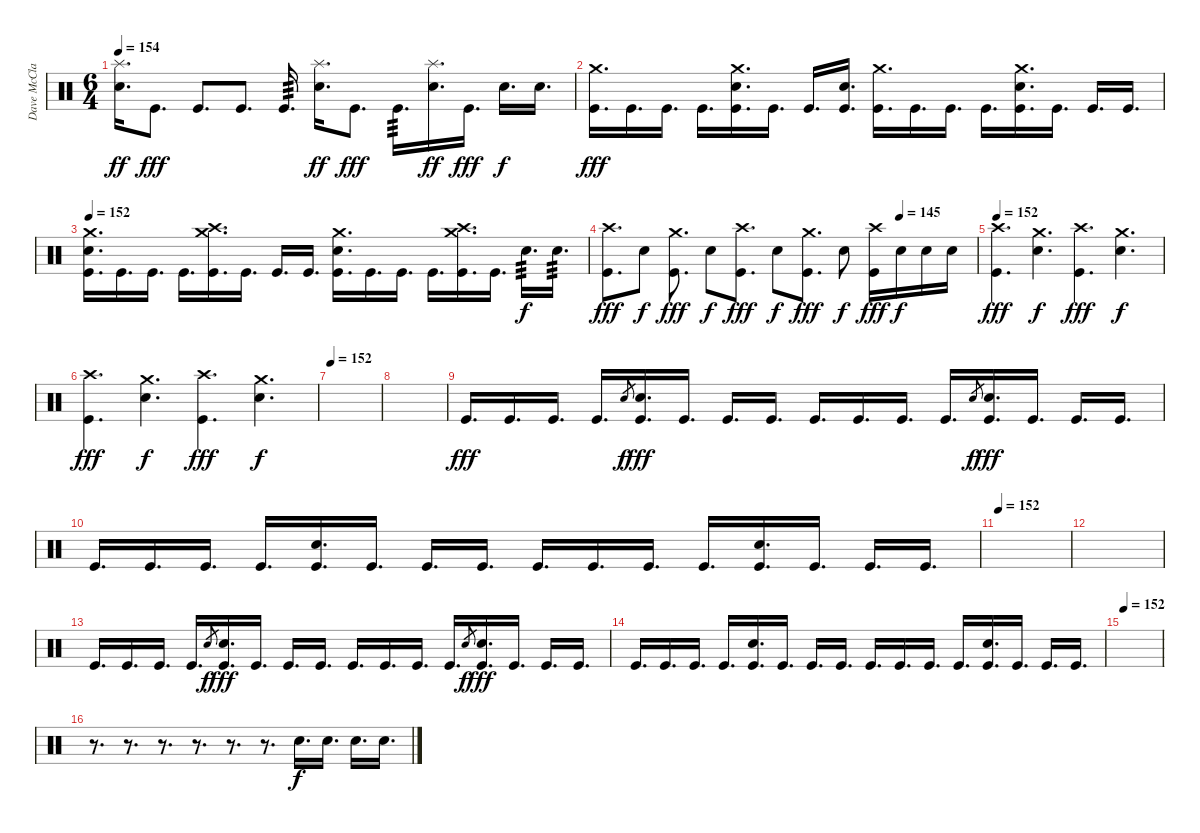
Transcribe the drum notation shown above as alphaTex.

\track ("Dave McClain" "Dave McCla") {instrument percussion}
\staff {score}
\articulation defaults
\ts (6 4)
\tempo 154
\clef neutral
\ks c
("Splash (hit)" "Electric Snare (hit)").16{d dy ff} "Kick (hit)".8{d dy fff} "Kick (hit)".8{d} "Kick (hit)".8{d} "Kick (hit)".16{d tp 3} ("Splash (hit)" "Electric Snare (hit)").16{d dy ff} "Kick (hit)".8{d dy fff} "Kick (hit)".16{d tp 3} ("Splash (hit)" "Electric Snare (hit)").16{d dy ff} "Kick (hit)".16{d dy fff} "Electric Snare (hit)".16{d dy f} "Electric Snare (hit)".16{d} |
("Crash medium (hit)" "Kick (hit)").16{d dy fff} "Kick (hit)".16{d} "Kick (hit)".16{d} "Kick (hit)".16{d} ("Crash medium (hit)" "Electric Snare (hit)" "Kick (hit)").16{d} "Kick (hit)".16{d} "Kick (hit)".16{d} ("Electric Snare (hit)" "Kick (hit)").16{d} ("Crash medium (hit)" "Kick (hit)").16{d} "Kick (hit)".16{d} "Kick (hit)".16{d} "Kick (hit)".16{d} ("Crash medium (hit)" "Electric Snare (hit)" "Kick (hit)").16{d} "Kick (hit)".16{d} "Kick (hit)".16{d} "Kick (hit)".16{d} |
\tempo 152
("Crash medium (hit)" "Electric Snare (hit)" "Kick (hit)").16{d} "Kick (hit)".16{d} "Kick (hit)".16{d} "Kick (hit)".16{d} ("Crash medium (hit)" "Crash high (hit)" "Kick (hit)").16{d} "Kick (hit)".16{d} "Kick (hit)".16{d} "Kick (hit)".16{d} ("Crash medium (hit)" "Electric Snare (hit)" "Kick (hit)").16{d} "Kick (hit)".16{d} "Kick (hit)".16{d} "Kick (hit)".16{d} ("Crash medium (hit)" "Crash high (hit)" "Kick (hit)").16{d} "Kick (hit)".16{d} "Electric Snare (hit)".16{d tp 3 dy f} "Electric Snare (hit)".16{d tp 3} |
\tempo (145 0.7916666666666666)
("Crash high (hit)" "Kick (hit)").8{d dy fff} "Electric Snare (hit)".8{dy f} ("Crash medium (hit)" "Kick (hit)").8{d dy fff} "Electric Snare (hit)".8{dy f} ("Crash high (hit)" "Kick (hit)").8{d dy fff} "Electric Snare (hit)".8{dy f} ("Crash medium (hit)" "Kick (hit)").8{d dy fff} "Electric Snare (hit)".8{dy f} ("Crash high (hit)" "Kick (hit)").16{dy fff} "Electric Snare (hit)".16{dy f} "Electric Snare (hit)".16 "Electric Snare (hit)".16 |
\tempo 152
("Crash high (hit)" "Kick (hit)").4{d dy fff} ("Crash medium (hit)" "Electric Snare (hit)").4{d dy f} ("Crash high (hit)" "Kick (hit)").4{d dy fff} ("Crash medium (hit)" "Electric Snare (hit)").4{d dy f} |
("Crash high (hit)" "Kick (hit)").4{d dy fff} ("Crash medium (hit)" "Electric Snare (hit)").4{d dy f} ("Crash high (hit)" "Kick (hit)").4{d dy fff} ("Crash medium (hit)" "Electric Snare (hit)").4{d dy f} |
\tempo 152
|
|
"Kick (hit)".16{d dy fff} "Kick (hit)".16{d} "Kick (hit)".16{d} "Kick (hit)".16{d} "Electric Snare (hit)".8{gr dy f} ("Electric Snare (hit)" "Kick (hit)").16{d dy fff} "Kick (hit)".16{d} "Kick (hit)".16{d} "Kick (hit)".16{d} "Kick (hit)".16{d} "Kick (hit)".16{d} "Kick (hit)".16{d} "Kick (hit)".16{d} "Electric Snare (hit)".8{gr dy f} ("Electric Snare (hit)" "Kick (hit)").16{d dy fff} "Kick (hit)".16{d} "Kick (hit)".16{d} "Kick (hit)".16{d} |
"Kick (hit)".16{d} "Kick (hit)".16{d} "Kick (hit)".16{d} "Kick (hit)".16{d} ("Electric Snare (hit)" "Kick (hit)").16{d} "Kick (hit)".16{d} "Kick (hit)".16{d} "Kick (hit)".16{d} "Kick (hit)".16{d} "Kick (hit)".16{d} "Kick (hit)".16{d} "Kick (hit)".16{d} ("Electric Snare (hit)" "Kick (hit)").16{d} "Kick (hit)".16{d} "Kick (hit)".16{d} "Kick (hit)".16{d} |
\tempo 152
|
|
"Kick (hit)".16{d} "Kick (hit)".16{d} "Kick (hit)".16{d} "Kick (hit)".16{d} "Electric Snare (hit)".8{gr dy f} ("Electric Snare (hit)" "Kick (hit)").16{d dy fff} "Kick (hit)".16{d} "Kick (hit)".16{d} "Kick (hit)".16{d} "Kick (hit)".16{d} "Kick (hit)".16{d} "Kick (hit)".16{d} "Kick (hit)".16{d} "Electric Snare (hit)".8{gr dy f} ("Electric Snare (hit)" "Kick (hit)").16{d dy fff} "Kick (hit)".16{d} "Kick (hit)".16{d} "Kick (hit)".16{d} |
"Kick (hit)".16{d} "Kick (hit)".16{d} "Kick (hit)".16{d} "Kick (hit)".16{d} ("Electric Snare (hit)" "Kick (hit)").16{d} "Kick (hit)".16{d} "Kick (hit)".16{d} "Kick (hit)".16{d} "Kick (hit)".16{d} "Kick (hit)".16{d} "Kick (hit)".16{d} "Kick (hit)".16{d} ("Electric Snare (hit)" "Kick (hit)").16{d} "Kick (hit)".16{d} "Kick (hit)".16{d} "Kick (hit)".16{d} |
\tempo 152
|
r.8{d} r.8{d} r.8{d} r.8{d} r.8{d} r.8{d} "Electric Snare (hit)".16{d dy f} "Electric Snare (hit)".16{d} "Electric Snare (hit)".16{d} "Electric Snare (hit)".16{d}
